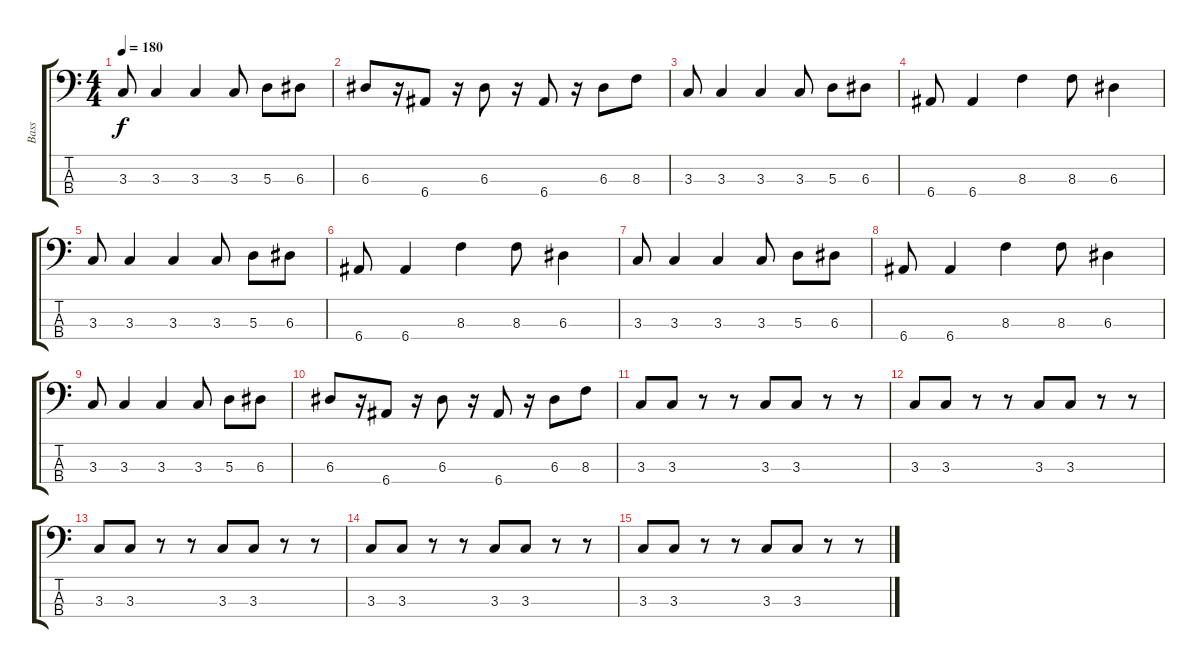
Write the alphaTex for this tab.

\track ("Bass" "Bass") {instrument electricbasspick}
\staff {score tabs}
\tuning (G2 D2 A1 E1) {hide}
\ts (4 4)
\tempo 180
\clef f4
\ks c
3.3.8{dy f} 3.3.4 3.3.4 3.3.8 5.3.8 6.3.8 |
6.3.8 r.16 6.4.8 r.16 6.3.8 r.16 6.4.8 r.16 6.3.8 8.3.8 |
3.3.8 3.3.4 3.3.4 3.3.8 5.3.8 6.3.8 |
6.4.8 6.4.4 8.3.4 8.3.8 6.3.4 |
3.3.8 3.3.4 3.3.4 3.3.8 5.3.8 6.3.8 |
6.4.8 6.4.4 8.3.4 8.3.8 6.3.4 |
3.3.8 3.3.4 3.3.4 3.3.8 5.3.8 6.3.8 |
6.4.8 6.4.4 8.3.4 8.3.8 6.3.4 |
3.3.8 3.3.4 3.3.4 3.3.8 5.3.8 6.3.8 |
6.3.8 r.16 6.4.8 r.16 6.3.8 r.16 6.4.8 r.16 6.3.8 8.3.8 |
3.3.8 3.3.8 r.8 r.8 3.3.8 3.3.8 r.8 r.8 |
3.3.8 3.3.8 r.8 r.8 3.3.8 3.3.8 r.8 r.8 |
3.3.8 3.3.8 r.8 r.8 3.3.8 3.3.8 r.8 r.8 |
3.3.8 3.3.8 r.8 r.8 3.3.8 3.3.8 r.8 r.8 |
3.3.8 3.3.8 r.8 r.8 3.3.8 3.3.8 r.8 r.8
